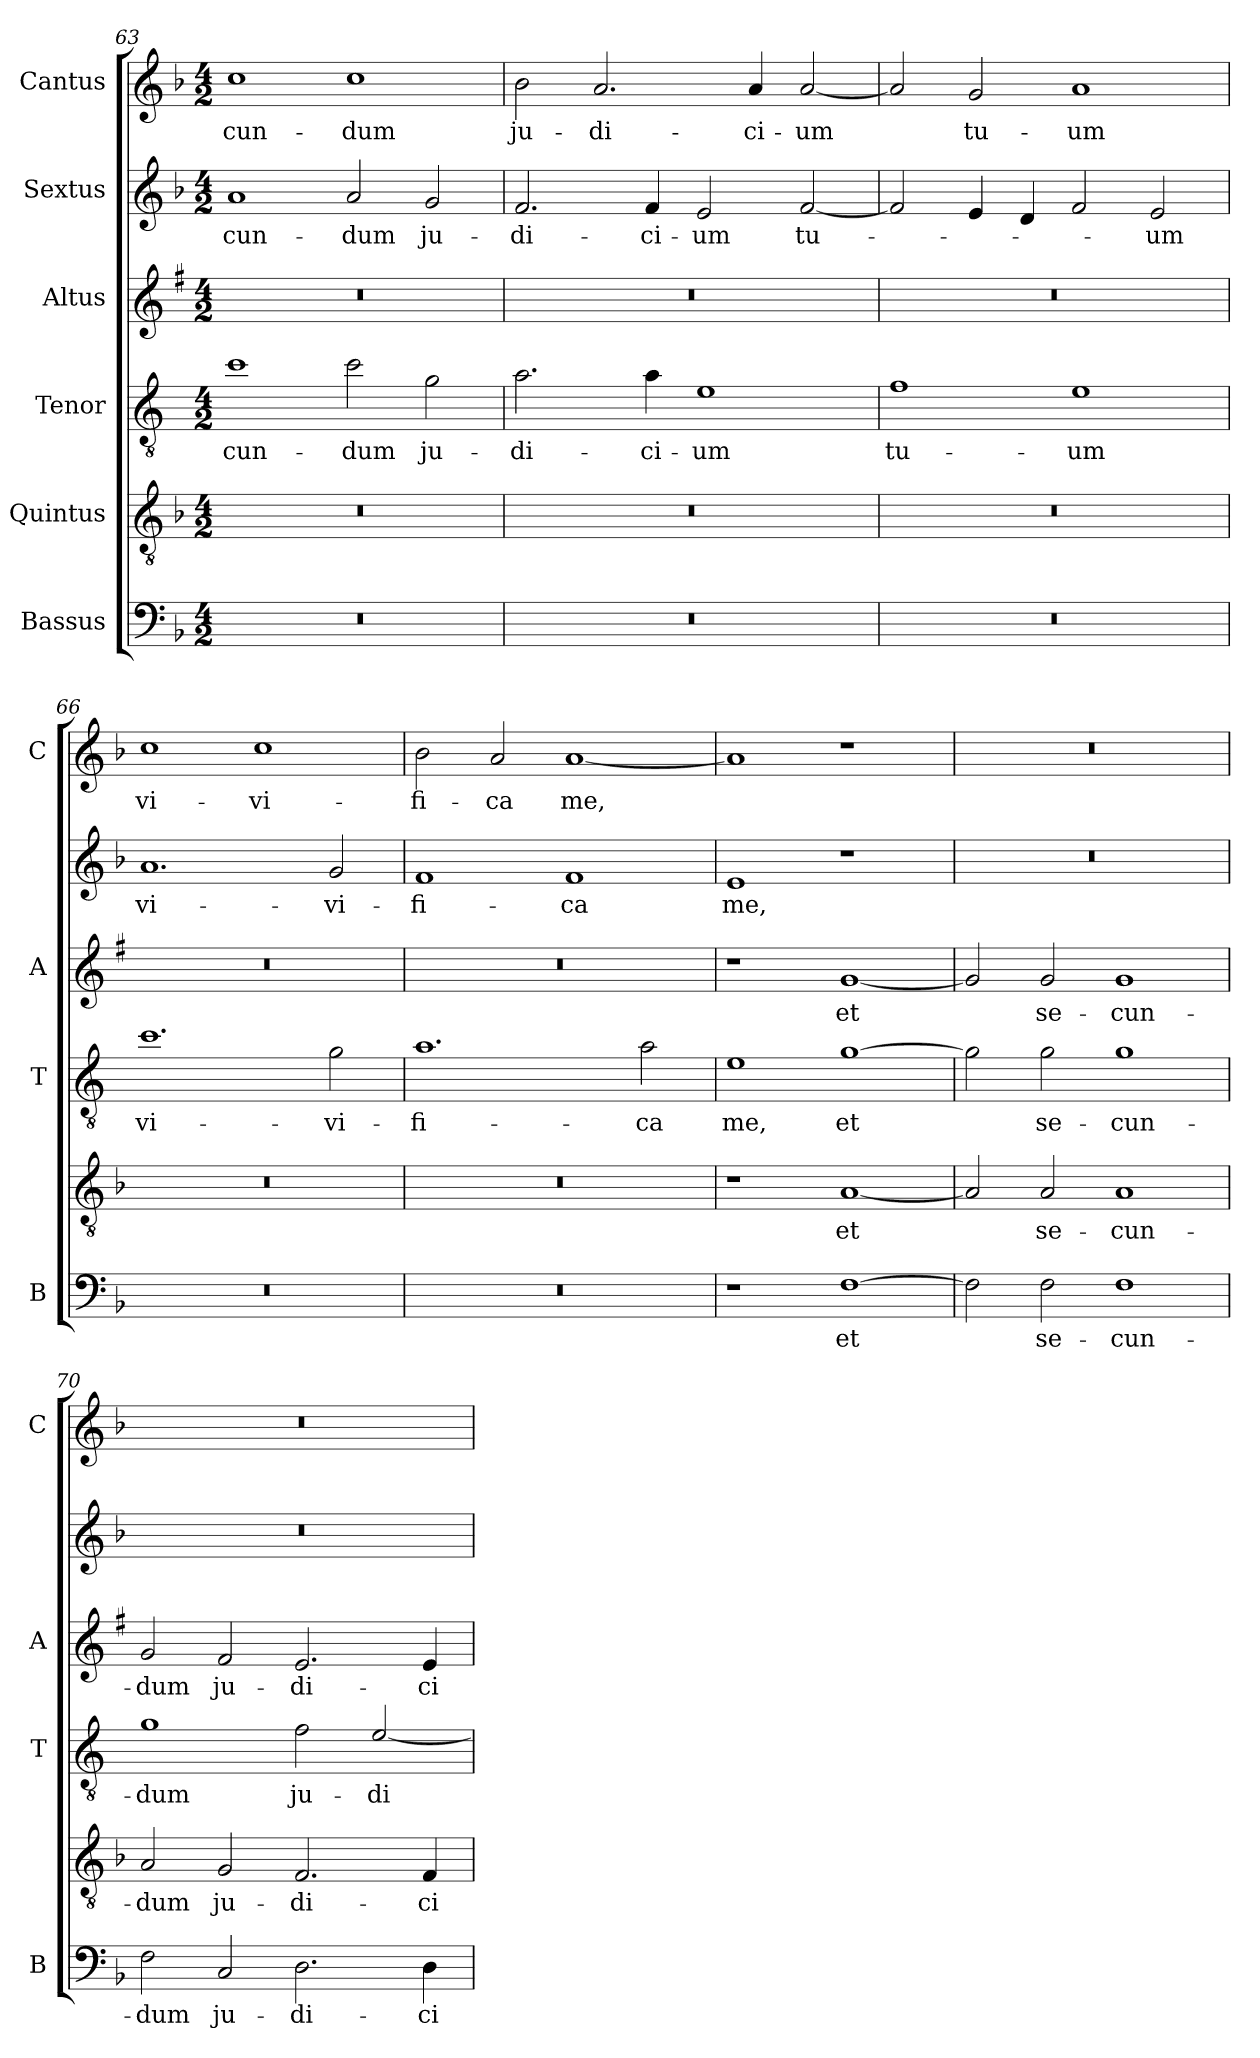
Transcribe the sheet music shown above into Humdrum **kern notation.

**kern	**text	**kern	**text	**kern	**text	**kern	**text	**kern	**text	**kern	**text
*part6	*part6	*part5	*part5	*part4	*part4	*part3	*part3	*part2	*part2	*part1	*part1
*staff6	*staff6	*staff5	*staff5	*staff4	*staff4	*staff3	*staff3	*staff2	*staff2	*staff1	*staff1
*I"Bassus	*	*I"Quintus	*	*I"Tenor	*	*I"Altus	*	*I"Sextus	*	*I"Cantus	*
*I'B	*	*	*	*I'T	*	*I'A	*	*	*	*I'C	*
*clefF4	*	*clefGv2	*	*clefGv2	*	*clefG2	*	*clefG2	*	*clefG2	*
*	*	*	*	*ITrd4c7	*	*ITrd1c2	*	*	*	*	*
*k[b-]	*	*k[b-]	*	*k[b-]	*	*k[b-]	*	*k[b-]	*	*k[b-]	*
*F:	*	*F:	*	*F:	*	*F:	*	*F:	*	*F:	*
*M4/2	*	*M4/2	*	*M4/2	*	*M4/2	*	*M4/2	*	*M4/2	*
=63	=63	=63	=63	=63	=63	=63	=63	=63	=63	=63	=63
!	!	!	!	!	!LO:LY:b	!	!	!	!LO:LY:b	!	!LO:LY:b
0r	.	0r	.	1f	-cun-	0r	.	1a	-cun-	1cc	-cun-
!	!	!	!	!	!LO:LY:b	!	!	!	!LO:LY:b	!	!LO:LY:b
.	.	.	.	2f\	-dum	.	.	2a/	-dum	1cc	-dum
!	!	!	!	!	!LO:LY:b	!	!	!	!LO:LY:b	!	!
.	.	.	.	2c\	ju-	.	.	2g/	ju-	.	.
=64	=64	=64	=64	=64	=64	=64	=64	=64	=64	=64	=64
!	!	!	!	!	!LO:LY:b	!	!	!	!LO:LY:b	!	!LO:LY:b
0r	.	0r	.	2.d\	-di-	0r	.	2.f/	-di-	2b-\	ju-
!	!	!	!	!	!	!	!	!	!	!	!LO:LY:b
.	.	.	.	.	.	.	.	.	.	2.a/	-di-
!	!	!	!	!	!LO:LY:b	!	!	!	!LO:LY:b	!	!
.	.	.	.	4d\	-ci-	.	.	4f/	-ci-	.	.
!	!	!	!	!	!LO:LY:b	!	!	!	!LO:LY:b	!	!
.	.	.	.	1A	-um	.	.	2e/	-um	.	.
!	!	!	!	!	!	!	!	!	!	!	!LO:LY:b
.	.	.	.	.	.	.	.	.	.	4a/	-ci-
!	!	!	!	!	!	!	!	!	!LO:LY:b	!	!LO:LY:b
.	.	.	.	.	.	.	.	[2f/	tu-	[2a/	-um
!!LO:PB:g=z
=65	=65	=65	=65	=65	=65	=65	=65	=65	=65	=65	=65
!	!	!	!	!	!LO:LY:b	!	!	!	!	!	!
0r	.	0r	.	1B-	tu-	0r	.	2f/]	.	2a/]	.
!	!	!	!	!	!	!	!	!	!	!	!LO:LY:b
.	.	.	.	.	.	.	.	4e/	.	2g/	tu-
.	.	.	.	.	.	.	.	4d/	.	.	.
!	!	!	!	!	!LO:LY:b	!	!	!	!	!	!LO:LY:b
.	.	.	.	1A	-um	.	.	2f/	.	1a	-um
!	!	!	!	!	!	!	!	!	!LO:LY:b	!	!
.	.	.	.	.	.	.	.	2e/	-um	.	.
=66	=66	=66	=66	=66	=66	=66	=66	=66	=66	=66	=66
!	!	!	!	!	!LO:LY:b	!	!	!	!LO:LY:b	!	!LO:LY:b
0r	.	0r	.	1.f	vi-	0r	.	1.a	vi-	1cc	vi-
!	!	!	!	!	!	!	!	!	!	!	!LO:LY:b
.	.	.	.	.	.	.	.	.	.	1cc	-vi-
!	!	!	!	!	!LO:LY:b	!	!	!	!LO:LY:b	!	!
.	.	.	.	2c\	-vi-	.	.	2g/	-vi-	.	.
=67	=67	=67	=67	=67	=67	=67	=67	=67	=67	=67	=67
!	!	!	!	!	!LO:LY:b	!	!	!	!LO:LY:b	!	!LO:LY:b
0r	.	0r	.	1.d	-fi-	0r	.	1f	-fi-	2b-\	-fi-
!	!	!	!	!	!	!	!	!	!	!	!LO:LY:b
.	.	.	.	.	.	.	.	.	.	2a/	-ca
!	!	!	!	!	!	!	!	!	!LO:LY:b	!	!LO:LY:b
.	.	.	.	.	.	.	.	1f	-ca	[1a	me,
!	!	!	!	!	!LO:LY:b	!	!	!	!	!	!
.	.	.	.	2d\	-ca	.	.	.	.	.	.
=68	=68	=68	=68	=68	=68	=68	=68	=68	=68	=68	=68
!	!	!	!	!	!LO:LY:b	!	!	!	!LO:LY:b	!	!
1r	.	1r	.	1A	me,	1r	.	1e	me,	1a]	.
!	!LO:LY:b	!	!LO:LY:b	!	!LO:LY:b	!	!LO:LY:b	!	!	!	!
[1F	et	[1A	et	[1c	et	[1f	et	1r	.	1r	.
=69	=69	=69	=69	=69	=69	=69	=69	=69	=69	=69	=69
2F\]	.	2A/]	.	2c\]	.	2f/]	.	0r	.	0r	.
!	!LO:LY:b	!	!LO:LY:b	!	!LO:LY:b	!	!LO:LY:b	!	!	!	!
2F\	se-	2A/	se-	2c\	se-	2f/	se-	.	.	.	.
!	!LO:LY:b	!	!LO:LY:b	!	!LO:LY:b	!	!LO:LY:b	!	!	!	!
1F	-cun-	1A	-cun-	1c	-cun-	1f	-cun-	.	.	.	.
=70	=70	=70	=70	=70	=70	=70	=70	=70	=70	=70	=70
!	!LO:LY:b	!	!LO:LY:b	!	!LO:LY:b	!	!LO:LY:b	!	!	!	!
2F\	-dum	2A/	-dum	1c	-dum	2f/	-dum	0r	.	0r	.
!	!LO:LY:b	!	!LO:LY:b	!	!	!	!LO:LY:b	!	!	!	!
2C/	ju-	2G/	ju-	.	.	2e/	ju-	.	.	.	.
!	!LO:LY:b	!	!LO:LY:b	!	!LO:LY:b	!	!LO:LY:b	!	!	!	!
2.D\	-di-	2.F/	-di-	2B-\	ju-	2.d/	-di-	.	.	.	.
!	!	!	!	!	!LO:LY:b	!	!	!	!	!	!
.	.	.	.	[2A/	-di-	.	.	.	.	.	.
!	!LO:LY:b	!	!LO:LY:b	!	!	!	!LO:LY:b	!	!	!	!
4D\	-ci-	4F/	-ci-	.	.	4d/	-ci-	.	.	.	.
=	=	=	=	=	=	=	=	=	=	=	=
*-	*-	*-	*-	*-	*-	*-	*-	*-	*-	*-	*-
